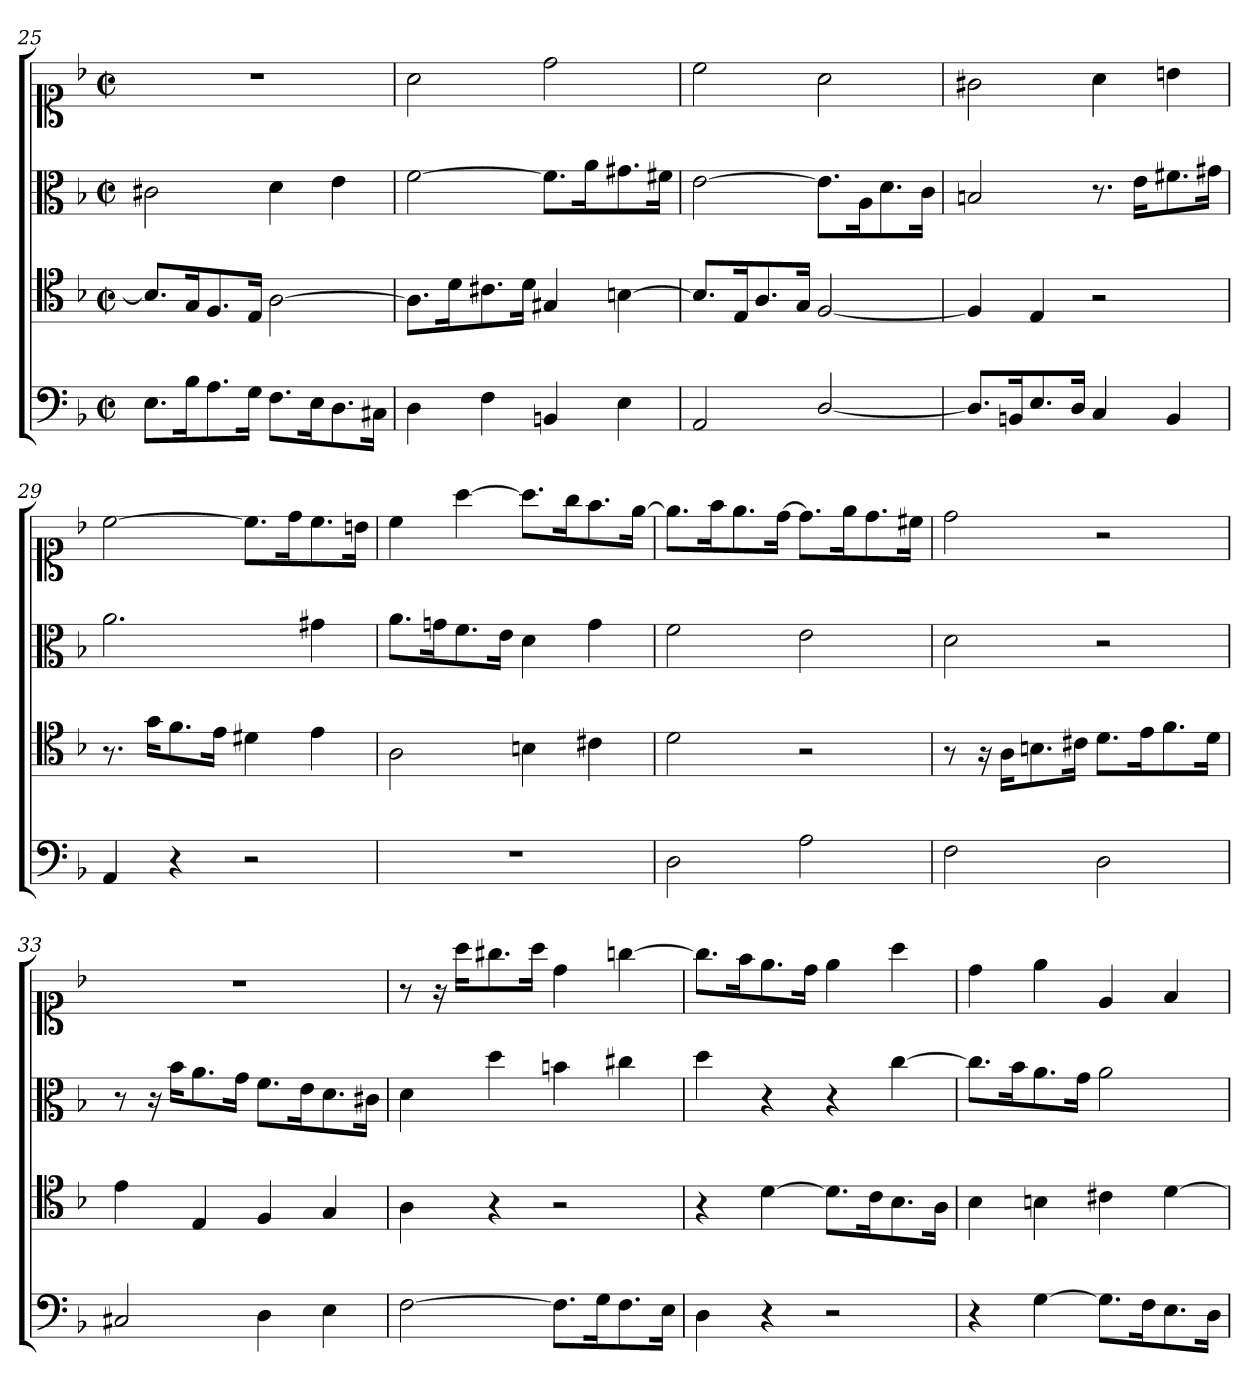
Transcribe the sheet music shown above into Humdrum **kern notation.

**kern	**kern	**kern	**kern
*part4	*part3	*part2	*part1
*staff4	*staff3	*staff2	*staff1
*clefF4	*clefC4	*clefC3	*clefC1
*k[b-]	*k[b-]	*k[b-]	*k[b-]
*d:	*d:	*d:	*d:
*M2/2	*M2/2	*M2/2	*M2/2
*met(c|)	*met(c|)	*met(c|)	*met(c|)
=25	=25	=25	=25
8.EL	8.B-L]	2c#X	1r
16B-K	16GK	.	.
8.A	8.F	.	.
16GJk	16EJk	.	.
8.FL	[2A	4d	.
16EK	.	.	.
8.D	.	4e	.
16C#XJk	.	.	.
=26	=26	=26	=26
4D	8.AL]	[2f	2a
.	16dK	.	.
4F	8.c#X	.	.
.	16dJk	.	.
4BBn	4G#X	8.fL]	2dd
.	.	16aK	.
4E	[4Bn	8.g#X	.
.	.	16f#XJk	.
=27	=27	=27	=27
2AA	8.BL]	[2e	2cc
.	16EK	.	.
.	8.A	.	.
.	16GJk	.	.
[2D/	[2F	8.eL]	2a
.	.	16AK	.
.	.	8.d	.
.	.	16cJk	.
=28	=28	=28	=28
8.DL]	4F]	2Bn	2g#X
16BBnK	.	.	.
8.E	4E	.	.
16DJk	.	.	.
4C	2r	8.r	4a
.	.	16eKL	.
4BB	.	8.f#X	4bn
.	.	16g#XJk	.
=29	=29	=29	=29
4AA	8.r	2.a	[2cc
.	16gKL	.	.
4r	8.f	.	.
.	16eJk	.	.
2r	4d#X	.	8.ccL]
.	.	.	16ddK
.	4e	4g#X	8.cc
.	.	.	16bnJk
=30	=30	=30	=30
1r	2A	8.aL	4cc
.	.	16gnK	.
.	.	8.f	[4aa
.	.	16eJk	.
.	4Bn	4d	8.aaL]
.	.	.	16ggK
.	4c#X	4g	8.ff
.	.	.	[16eeJk
=31	=31	=31	=31
2D	2d	2f	8.eeL]
.	.	.	16ffK
.	.	.	8.ee
.	.	.	[16ddJk
2A	2r	2e	8.ddL]
.	.	.	16eeK
.	.	.	8.dd
.	.	.	16cc#XJk
=32	=32	=32	=32
2F	8r	2d	2dd
.	16r	.	.
.	16AKL	.	.
.	8.Bn	.	.
.	16c#XJk	.	.
2D	8.dL	2r	2r
.	16eK	.	.
.	8.f	.	.
.	16dJk	.	.
=33	=33	=33	=33
2C#X	4e	8r	1r
.	.	16r	.
.	.	16b-KL	.
.	4E	8.a	.
.	.	16gJk	.
4D	4F	8.fL	.
.	.	16eK	.
4E	4G	8.d	.
.	.	16c#XJk	.
=34	=34	=34	=34
[2F	4A	4d	8r
.	.	.	16r
.	.	.	16aaKL
.	4r	4dd	8.gg#X
.	.	.	16aaJk
8.FL]	2r	4bn	4dd
16GK	.	.	.
8.F	.	4cc#X	[4ggn
16EJk	.	.	.
=35	=35	=35	=35
4D	4r	4dd	8.ggL]
.	.	.	16ffK
4r	[4d	4r	8.ee
.	.	.	16ddJk
2r	8.dL]	4r	4ee
.	16cK	.	.
.	8.B-	[4cc	4aa
.	16AJk	.	.
=36	=36	=36	=36
4r	4B-	8.ccL]	4dd
.	.	16b-K	.
[4G	4Bn	8.a	4ee
.	.	16gJk	.
8.GL]	4c#X	2a	4e
16FK	.	.	.
8.E	[4d	.	4f
16DJk	.	.	.
=	=	=	=
*-	*-	*-	*-
